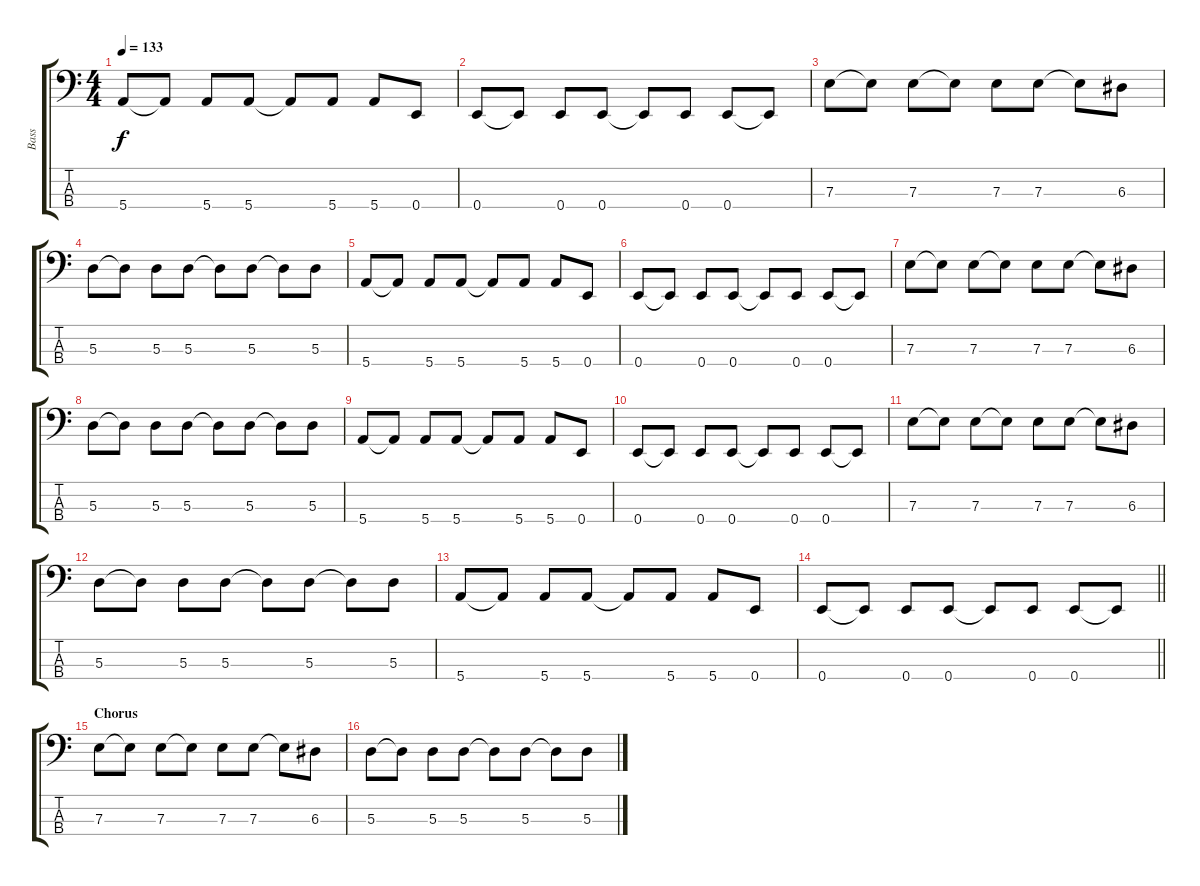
\track ("Bass" "Bass") {instrument electricbassfinger}
\staff {score tabs}
\tuning (G2 D2 A1 E1) {hide}
\ts (4 4)
\tempo 133
\clef f4
\ks c
5.4.8{dy f} 5.4{t}.8 5.4.8 5.4.8 5.4{t}.8 5.4.8 5.4.8 0.4.8 |
0.4.8 0.4{t}.8 0.4.8 0.4.8 0.4{t}.8 0.4.8 0.4.8 0.4{t}.8 |
7.3.8 7.3{t}.8 7.3.8 7.3{t}.8 7.3.8 7.3.8 7.3{t}.8 6.3.8 |
5.3.8 5.3{t}.8 5.3.8 5.3.8 5.3{t}.8 5.3.8 5.3{t}.8 5.3.8 |
5.4.8 5.4{t}.8 5.4.8 5.4.8 5.4{t}.8 5.4.8 5.4.8 0.4.8 |
0.4.8 0.4{t}.8 0.4.8 0.4.8 0.4{t}.8 0.4.8 0.4.8 0.4{t}.8 |
7.3.8 7.3{t}.8 7.3.8 7.3{t}.8 7.3.8 7.3.8 7.3{t}.8 6.3.8 |
5.3.8 5.3{t}.8 5.3.8 5.3.8 5.3{t}.8 5.3.8 5.3{t}.8 5.3.8 |
5.4.8 5.4{t}.8 5.4.8 5.4.8 5.4{t}.8 5.4.8 5.4.8 0.4.8 |
0.4.8 0.4{t}.8 0.4.8 0.4.8 0.4{t}.8 0.4.8 0.4.8 0.4{t}.8 |
7.3.8 7.3{t}.8 7.3.8 7.3{t}.8 7.3.8 7.3.8 7.3{t}.8 6.3.8 |
5.3.8 5.3{t}.8 5.3.8 5.3.8 5.3{t}.8 5.3.8 5.3{t}.8 5.3.8 |
5.4.8 5.4{t}.8 5.4.8 5.4.8 5.4{t}.8 5.4.8 5.4.8 0.4.8 |
\barLineRight lightlight
0.4.8 0.4{t}.8 0.4.8 0.4.8 0.4{t}.8 0.4.8 0.4.8 0.4{t}.8 |
\section ("" "Chorus")
7.3.8 7.3{t}.8 7.3.8 7.3{t}.8 7.3.8 7.3.8 7.3{t}.8 6.3.8 |
5.3.8 5.3{t}.8 5.3.8 5.3.8 5.3{t}.8 5.3.8 5.3{t}.8 5.3.8
